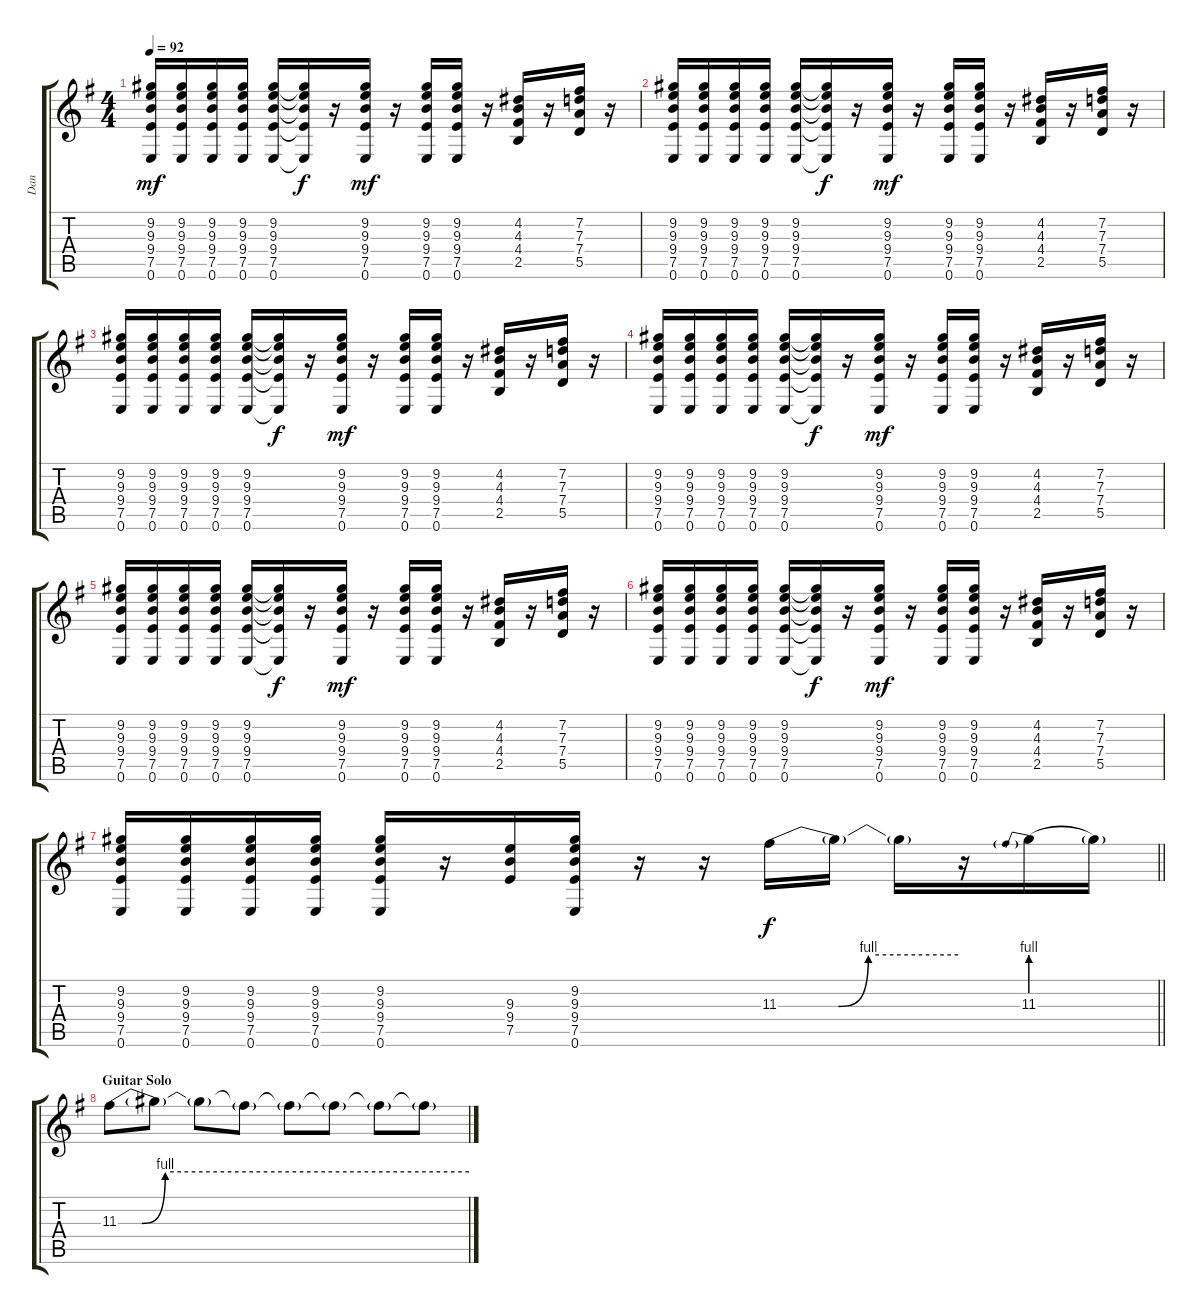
\track ("Dan" "Dan") {instrument overdrivenguitar}
\staff {score tabs}
\tuning (E4 B3 G3 D3 A2 E2) {hide}
\ts (4 4)
\tempo 92
\clef g2
\ks g
(9.2 9.3 9.4 7.5 0.6).16{dy mf} (9.2 9.3 9.4 7.5 0.6).16 (9.2 9.3 9.4 7.5 0.6).16 (9.2 9.3 9.4 7.5 0.6).16 (9.2 9.3 9.4 7.5 0.6).16 (9.2{t} 9.3{t} 9.4{t} 7.5{t} 0.6{t}).16{dy f} r.16 (9.2 9.3 9.4 7.5 0.6).16{dy mf} r.16 (9.2 9.3 9.4 7.5 0.6).16 (9.2 9.3 9.4 7.5 0.6).16 r.16 (4.2 4.3 4.4 2.5).16 r.16 (7.2 7.3 7.4 5.5).16 r.16 |
(9.2 9.3 9.4 7.5 0.6).16 (9.2 9.3 9.4 7.5 0.6).16 (9.2 9.3 9.4 7.5 0.6).16 (9.2 9.3 9.4 7.5 0.6).16 (9.2 9.3 9.4 7.5 0.6).16 (9.2{t} 9.3{t} 9.4{t} 7.5{t} 0.6{t}).16{dy f} r.16 (9.2 9.3 9.4 7.5 0.6).16{dy mf} r.16 (9.2 9.3 9.4 7.5 0.6).16 (9.2 9.3 9.4 7.5 0.6).16 r.16 (4.2 4.3 4.4 2.5).16 r.16 (7.2 7.3 7.4 5.5).16 r.16 |
(9.2 9.3 9.4 7.5 0.6).16 (9.2 9.3 9.4 7.5 0.6).16 (9.2 9.3 9.4 7.5 0.6).16 (9.2 9.3 9.4 7.5 0.6).16 (9.2 9.3 9.4 7.5 0.6).16 (9.2{t} 9.3{t} 9.4{t} 7.5{t} 0.6{t}).16{dy f} r.16 (9.2 9.3 9.4 7.5 0.6).16{dy mf} r.16 (9.2 9.3 9.4 7.5 0.6).16 (9.2 9.3 9.4 7.5 0.6).16 r.16 (4.2 4.3 4.4 2.5).16 r.16 (7.2 7.3 7.4 5.5).16 r.16 |
(9.2 9.3 9.4 7.5 0.6).16 (9.2 9.3 9.4 7.5 0.6).16 (9.2 9.3 9.4 7.5 0.6).16 (9.2 9.3 9.4 7.5 0.6).16 (9.2 9.3 9.4 7.5 0.6).16 (9.2{t} 9.3{t} 9.4{t} 7.5{t} 0.6{t}).16{dy f} r.16 (9.2 9.3 9.4 7.5 0.6).16{dy mf} r.16 (9.2 9.3 9.4 7.5 0.6).16 (9.2 9.3 9.4 7.5 0.6).16 r.16 (4.2 4.3 4.4 2.5).16 r.16 (7.2 7.3 7.4 5.5).16 r.16 |
(9.2 9.3 9.4 7.5 0.6).16 (9.2 9.3 9.4 7.5 0.6).16 (9.2 9.3 9.4 7.5 0.6).16 (9.2 9.3 9.4 7.5 0.6).16 (9.2 9.3 9.4 7.5 0.6).16 (9.2{t} 9.3{t} 9.4{t} 7.5{t} 0.6{t}).16{dy f} r.16 (9.2 9.3 9.4 7.5 0.6).16{dy mf} r.16 (9.2 9.3 9.4 7.5 0.6).16 (9.2 9.3 9.4 7.5 0.6).16 r.16 (4.2 4.3 4.4 2.5).16 r.16 (7.2 7.3 7.4 5.5).16 r.16 |
(9.2 9.3 9.4 7.5 0.6).16 (9.2 9.3 9.4 7.5 0.6).16 (9.2 9.3 9.4 7.5 0.6).16 (9.2 9.3 9.4 7.5 0.6).16 (9.2 9.3 9.4 7.5 0.6).16 (9.2{t} 9.3{t} 9.4{t} 7.5{t} 0.6{t}).16{dy f} r.16 (9.2 9.3 9.4 7.5 0.6).16{dy mf} r.16 (9.2 9.3 9.4 7.5 0.6).16 (9.2 9.3 9.4 7.5 0.6).16 r.16 (4.2 4.3 4.4 2.5).16 r.16 (7.2 7.3 7.4 5.5).16 r.16 |
\barLineRight lightlight
(9.2 9.3 9.4 7.5 0.6).16 (9.2 9.3 9.4 7.5 0.6).16 (9.2 9.3 9.4 7.5 0.6).16 (9.2 9.3 9.4 7.5 0.6).16 (9.2 9.3 9.4 7.5 0.6).16 r.16 (9.3 9.4 7.5).16 (9.2 9.3 9.4 7.5 0.6).16 r.16 r.16 11.3{be (custom 0 0 20 0 30 4 60 4)}.16{dy f} 11.3{t}.16 11.3{t}.16 r.16 11.3{be (prebend 0 4 60 4)}.16 11.3{t}.16 |
\section ("" "Guitar Solo")
11.3{be (custom 0 0 4 0 8 4 60 4)}.8 11.3{t}.8 11.3{t}.8 11.3{t}.8 11.3{t}.8 11.3{t}.8 11.3{t}.8 11.3{t}.8
